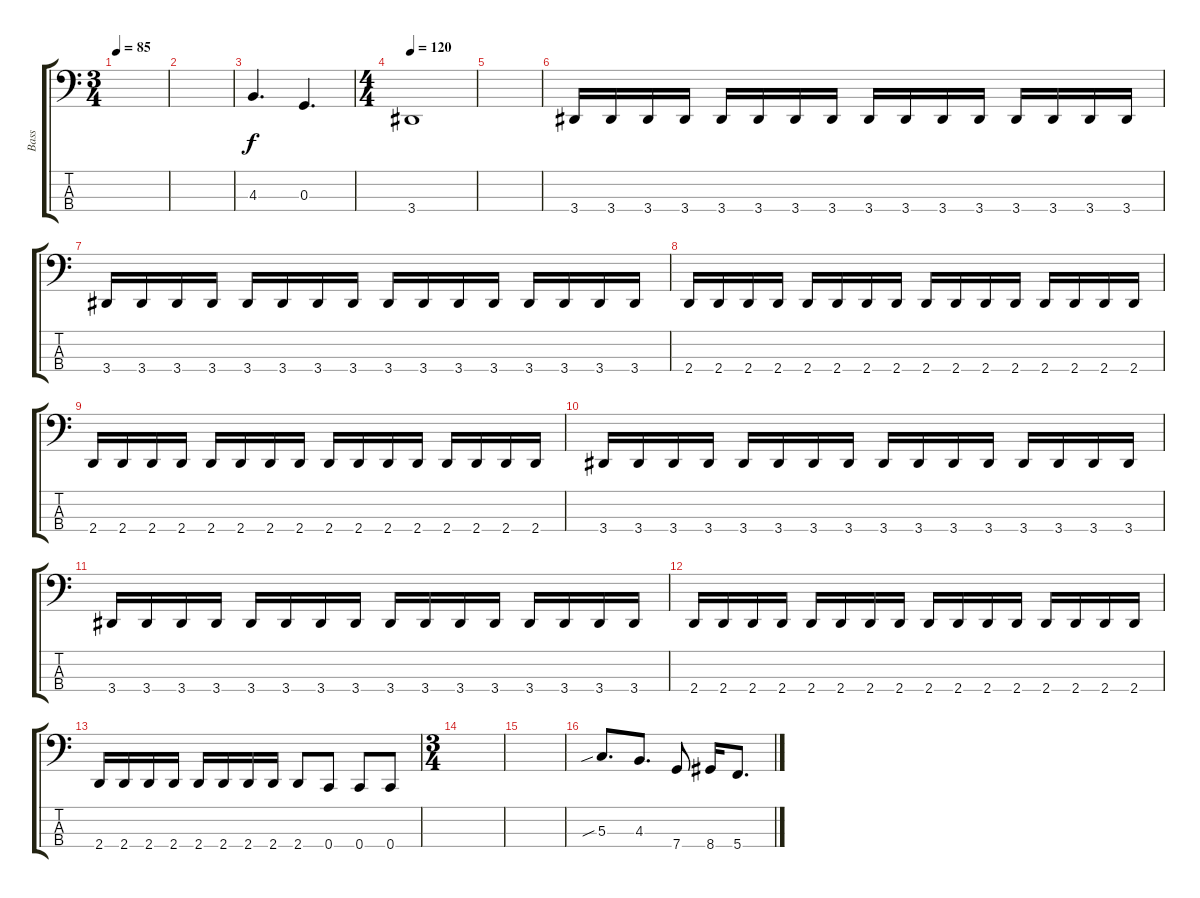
\track ("Bass" "Bass") {instrument electricbassfinger}
\staff {score tabs}
\tuning (F2 C2 G1 C1) {hide}
\ts (3 4)
\tempo 85
\clef f4
\ks c
|
|
4.3.4{d} 0.3.4{d} |
\ts (4 4)
\tempo 120
3.4.1 |
|
3.4.16 3.4.16 3.4.16 3.4.16 3.4.16 3.4.16 3.4.16 3.4.16 3.4.16 3.4.16 3.4.16 3.4.16 3.4.16 3.4.16 3.4.16 3.4.16 |
3.4.16 3.4.16 3.4.16 3.4.16 3.4.16 3.4.16 3.4.16 3.4.16 3.4.16 3.4.16 3.4.16 3.4.16 3.4.16 3.4.16 3.4.16 3.4.16 |
2.4.16 2.4.16 2.4.16 2.4.16 2.4.16 2.4.16 2.4.16 2.4.16 2.4.16 2.4.16 2.4.16 2.4.16 2.4.16 2.4.16 2.4.16 2.4.16 |
2.4.16 2.4.16 2.4.16 2.4.16 2.4.16 2.4.16 2.4.16 2.4.16 2.4.16 2.4.16 2.4.16 2.4.16 2.4.16 2.4.16 2.4.16 2.4.16 |
3.4.16 3.4.16 3.4.16 3.4.16 3.4.16 3.4.16 3.4.16 3.4.16 3.4.16 3.4.16 3.4.16 3.4.16 3.4.16 3.4.16 3.4.16 3.4.16 |
3.4.16 3.4.16 3.4.16 3.4.16 3.4.16 3.4.16 3.4.16 3.4.16 3.4.16 3.4.16 3.4.16 3.4.16 3.4.16 3.4.16 3.4.16 3.4.16 |
2.4.16 2.4.16 2.4.16 2.4.16 2.4.16 2.4.16 2.4.16 2.4.16 2.4.16 2.4.16 2.4.16 2.4.16 2.4.16 2.4.16 2.4.16 2.4.16 |
2.4.16 2.4.16 2.4.16 2.4.16 2.4.16 2.4.16 2.4.16 2.4.16 2.4.8 0.4.8 0.4.8 0.4.8 |
\ts (3 4)
|
|
5.3{sib}.8{d} 4.3.8{d} 7.4.8 8.4.16 5.4.8{d}
